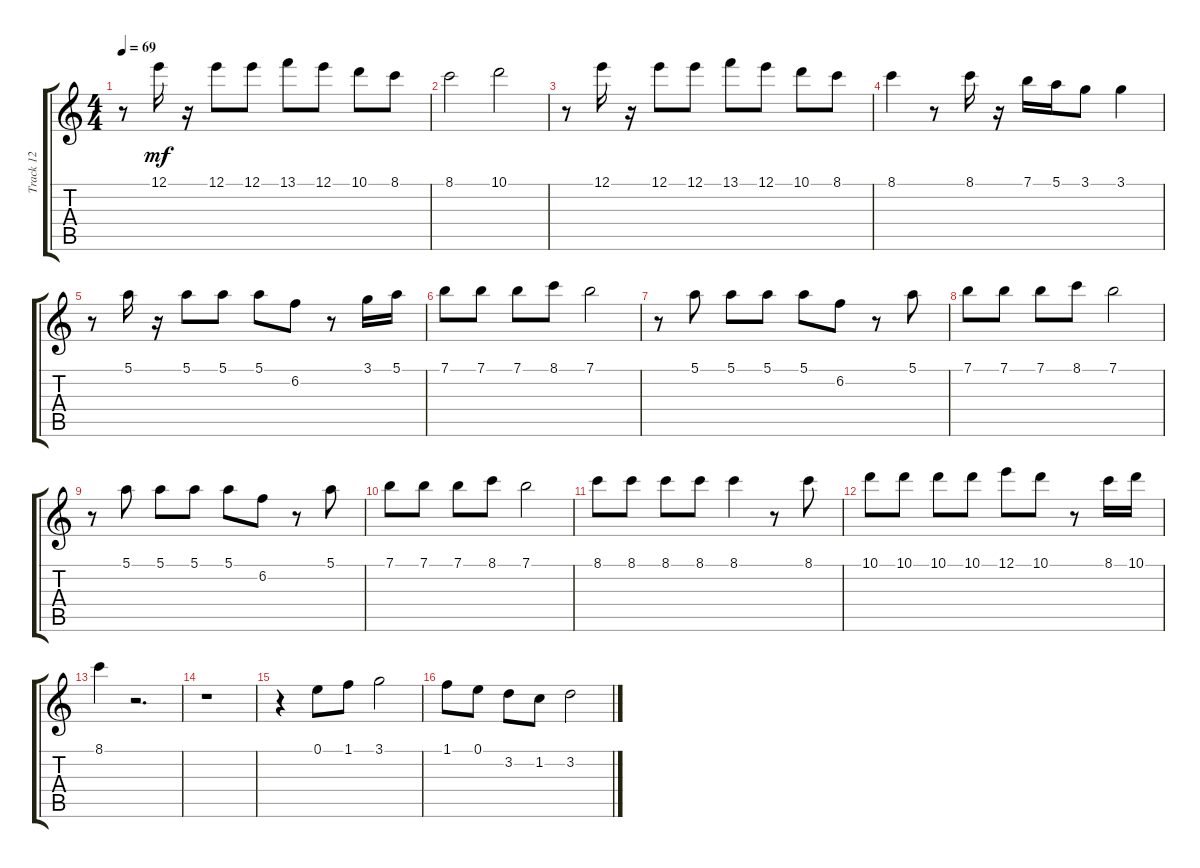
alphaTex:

\track ("Track 12" "Track 12") {instrument electricguitarmuted}
\staff {score tabs}
\tuning (E4 B3 G3 D3 A2 E2) {hide}
\ts (4 4)
\tempo 69
\clef g2
\ks c
r.8{dy mf} 12.1.16 r.16 12.1.8 12.1.8 13.1.8 12.1.8 10.1.8 8.1.8 |
8.1.2 10.1.2 |
r.8 12.1.16 r.16 12.1.8 12.1.8 13.1.8 12.1.8 10.1.8 8.1.8 |
8.1.4 r.8 8.1.16 r.16 7.1.16 5.1.16 3.1.8 3.1.4 |
r.8 5.1.16 r.16 5.1.8 5.1.8 5.1.8 6.2.8 r.8 3.1.16 5.1.16 |
7.1.8 7.1.8 7.1.8 8.1.8 7.1.2 |
r.8 5.1.8 5.1.8 5.1.8 5.1.8 6.2.8 r.8 5.1.8 |
7.1.8 7.1.8 7.1.8 8.1.8 7.1.2 |
r.8 5.1.8 5.1.8 5.1.8 5.1.8 6.2.8 r.8 5.1.8 |
7.1.8 7.1.8 7.1.8 8.1.8 7.1.2 |
8.1.8 8.1.8 8.1.8 8.1.8 8.1.4 r.8 8.1.8 |
10.1.8 10.1.8 10.1.8 10.1.8 12.1.8 10.1.8 r.8 8.1.16 10.1.16 |
8.1.4 r.2{d} |
r.1 |
r.4 0.1.8 1.1.8 3.1.2 |
1.1.8 0.1.8 3.2.8 1.2.8 3.2.2
